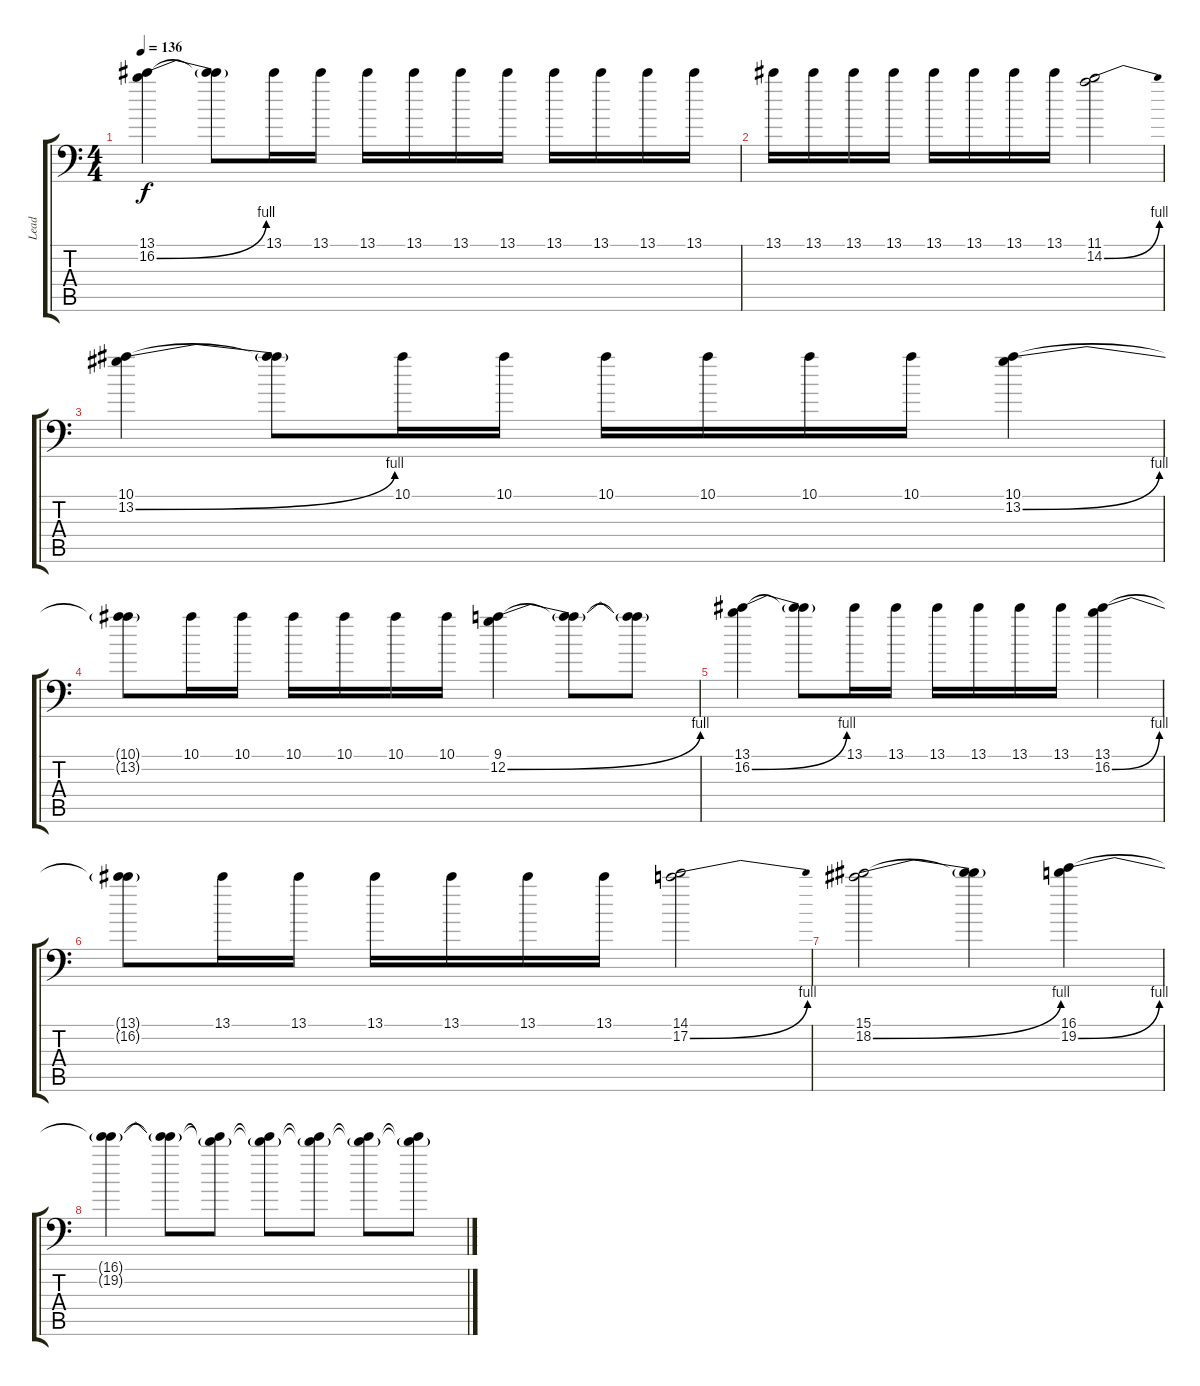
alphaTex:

\track ("Lead" "Lead") {instrument distortionguitar}
\staff {score tabs}
\tuning (C4 G3 Eb3 Bb2 F2 Bb1) {hide}
\ts (4 4)
\tempo 136
\clef f4
\ks c
(13.1 16.2{be (bend 0 0 60 4)}).4{dy f} (13.1{t} 16.2{t}).8 13.1.16 13.1.16 13.1.16 13.1.16 13.1.16 13.1.16 13.1.16 13.1.16 13.1.16 13.1.16 |
13.1.16 13.1.16 13.1.16 13.1.16 13.1.16 13.1.16 13.1.16 13.1.16 (11.1 14.2{be (bend 0 0 60 4)}).2 |
(10.1 13.2{be (bend 0 0 60 4)}).4 (10.1{t} 13.2{t}).8 10.1.16 10.1.16 10.1.16 10.1.16 10.1.16 10.1.16 (10.1 13.2{be (bend 0 0 60 4)}).4 |
(10.1{t} 13.2{t}).8 10.1.16 10.1.16 10.1.16 10.1.16 10.1.16 10.1.16 (9.1 12.2{be (bend 0 0 60 4)}).4 (9.1{t} 12.2{t}).8 (9.1{t} 12.2{t}).8 |
(13.1 16.2{be (bend 0 0 60 4)}).4 (13.1{t} 16.2{t}).8 13.1.16 13.1.16 13.1.16 13.1.16 13.1.16 13.1.16 (13.1 16.2{be (bend 0 0 60 4)}).4 |
(13.1{t} 16.2{t}).8 13.1.16 13.1.16 13.1.16 13.1.16 13.1.16 13.1.16 (14.1 17.2{be (bend 0 0 60 4)}).2 |
(15.1 18.2{be (bend 0 0 60 4)}).2 (15.1{t} 18.2{t}).4 (16.1 19.2{be (bend 0 0 60 4)}).4 |
(16.1{t} 19.2{t}).4 (16.1{t} 19.2{t}).8 (16.1{t} 19.2{t}).8 (16.1{t} 19.2{t}).8 (16.1{t} 19.2{t}).8 (16.1{t} 19.2{t}).8 (16.1{t} 19.2{t}).8
